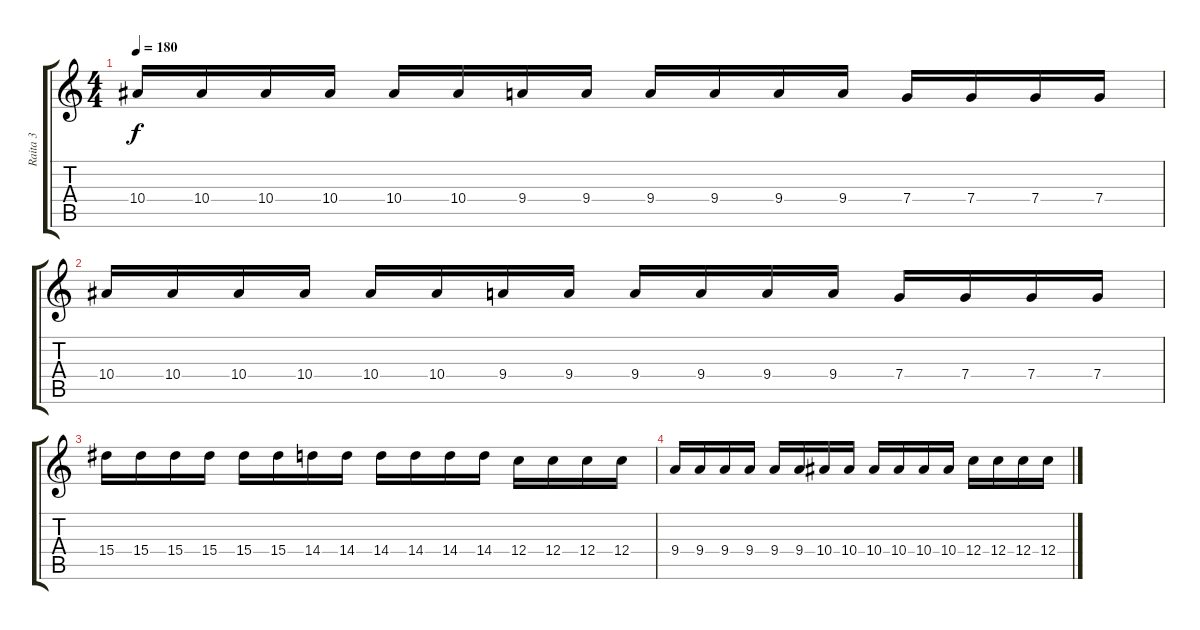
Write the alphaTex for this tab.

\track ("Raita 3" "Raita 3") {instrument distortionguitar}
\staff {score tabs}
\tuning (D4 A3 F3 C3 G2 C2) {hide}
\ts (4 4)
\tempo 180
\clef g2
\ks c
10.4.16{dy f} 10.4.16 10.4.16 10.4.16 10.4.16 10.4.16 9.4.16 9.4.16 9.4.16 9.4.16 9.4.16 9.4.16 7.4.16 7.4.16 7.4.16 7.4.16 |
10.4.16 10.4.16 10.4.16 10.4.16 10.4.16 10.4.16 9.4.16 9.4.16 9.4.16 9.4.16 9.4.16 9.4.16 7.4.16 7.4.16 7.4.16 7.4.16 |
15.4.16 15.4.16 15.4.16 15.4.16 15.4.16 15.4.16 14.4.16 14.4.16 14.4.16 14.4.16 14.4.16 14.4.16 12.4.16 12.4.16 12.4.16 12.4.16 |
9.4.16 9.4.16 9.4.16 9.4.16 9.4.16 9.4.16 10.4.16 10.4.16 10.4.16 10.4.16 10.4.16 10.4.16 12.4.16 12.4.16 12.4.16 12.4.16
